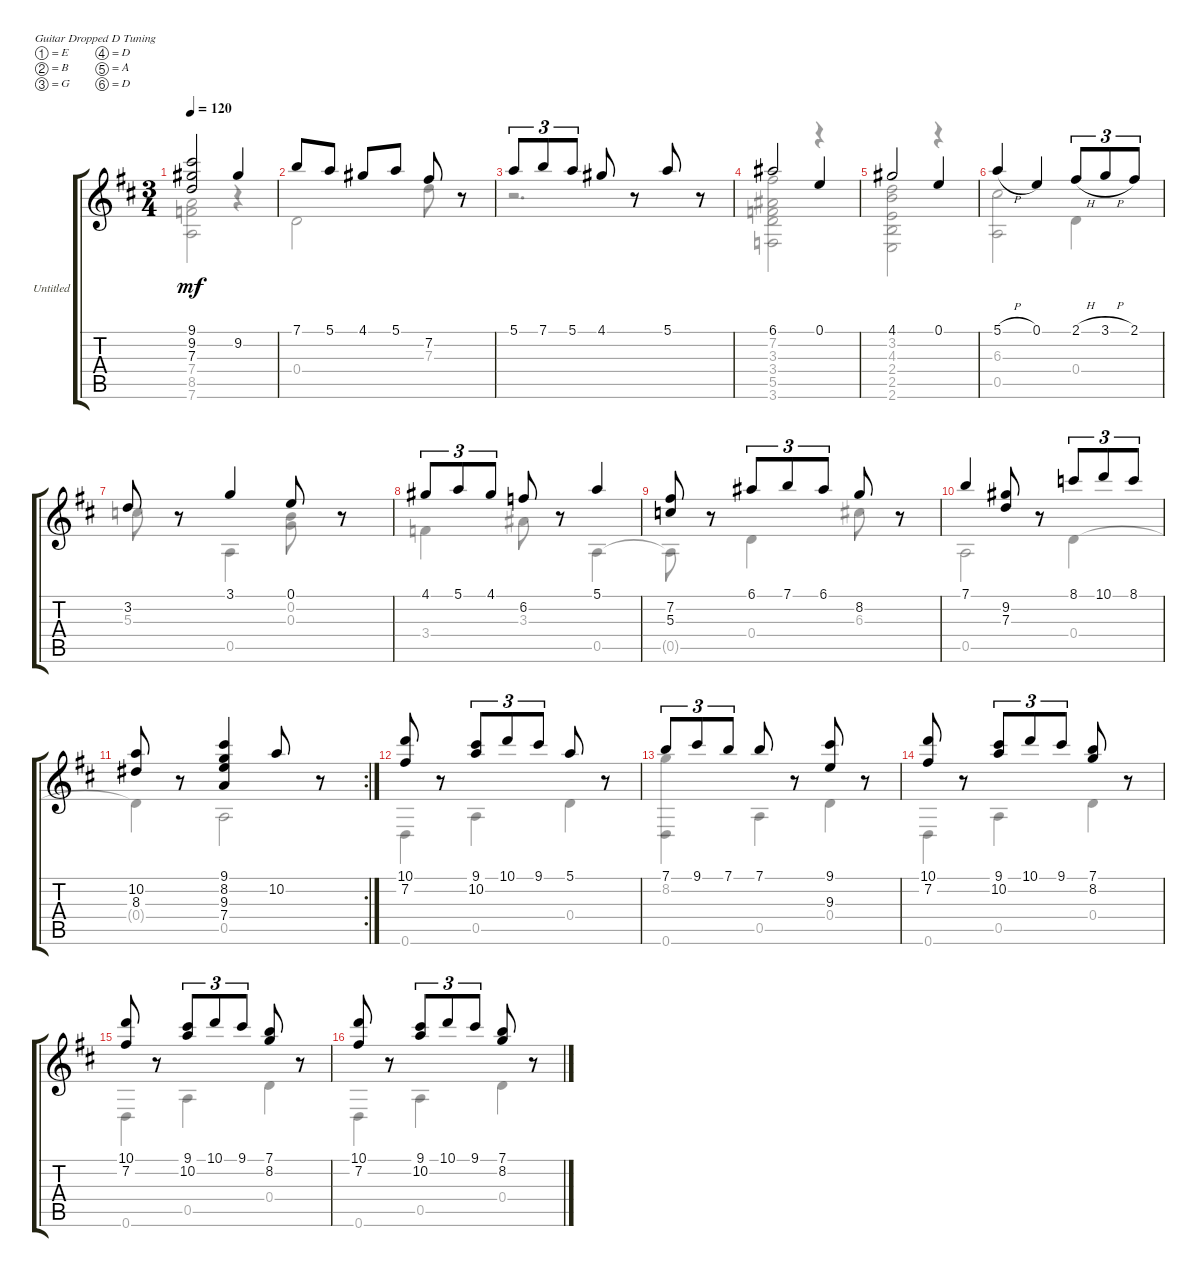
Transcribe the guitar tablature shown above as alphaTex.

\bracketExtendMode groupsimilarinstruments
\firstSystemTrackNameOrientation horizontal
\otherSystemsTrackNameOrientation horizontal
\track ("Untitled" "Untitled") {instrument acousticguitarnylon}
\staff {score tabs}
\tuning (E4 B3 G3 D3 A2 D2)
\voice
\ts (3 4)
\tempo 120
\clef g2
\ks d
(9.1 9.2 7.3).2{dy mf} 9.2.4 |
7.1.8 5.1.8 4.1.8 5.1.8 7.2.8 r.8 |
5.1.8{tu (3 2)} 7.1.8{tu (3 2)} 5.1.8{tu (3 2)} 4.1.8 r.8 5.1.8 r.8 |
6.1.2 0.1.4 |
4.1.2 0.1.4 |
5.1{h}.4 0.1.4 2.1{h}.8{tu (3 2)} 3.1{h}.8{tu (3 2)} 2.1.8{tu (3 2)} |
3.2.8 r.8 3.1.4 0.1.8 r.8 |
4.1.8{tu (3 2)} 5.1.8{tu (3 2)} 4.1.8{tu (3 2)} 6.2.8 r.8 5.1.4 |
(7.2 5.3).8 r.8 6.1.8{tu (3 2)} 7.1.8{tu (3 2)} 6.1.8{tu (3 2)} 8.2.8 r.8 |
7.1.4 (9.2 7.3).8 r.8 8.1.8{tu (3 2)} 10.1.8{tu (3 2)} 8.1.8{tu (3 2)} |
\rc 2
(10.2 8.3).8 r.8 (9.1 8.2 9.3 7.4).4 10.2.8 r.8 |
(10.1 7.2).8 r.8 (9.1 10.2).8{tu (3 2)} 10.1.8{tu (3 2)} 9.1.8{tu (3 2)} 5.1.8 r.8 |
7.1.8{tu (3 2)} 9.1.8{tu (3 2)} 7.1.8{tu (3 2)} 7.1.8 r.8 (9.1 9.3).8 r.8 |
(10.1 7.2).8 r.8 (9.1 10.2).8{tu (3 2)} 10.1.8{tu (3 2)} 9.1.8{tu (3 2)} (7.1 8.2).8 r.8 |
(10.1 7.2).8 r.8 (9.1 10.2).8{tu (3 2)} 10.1.8{tu (3 2)} 9.1.8{tu (3 2)} (7.1 8.2).8 r.8 |
(10.1 7.2).8 r.8 (9.1 10.2).8{tu (3 2)} 10.1.8{tu (3 2)} 9.1.8{tu (3 2)} (7.1 8.2).8 r.8
\voice
\clef g2
\ottava regular
\simile none
\ks d
(7.4 8.5 7.6).2{dy mf} r.4 |
0.4.2 7.3.8 r.8 |
r.2{d} |
(7.2 3.3 3.4 5.5 3.6).2 r.4 |
(3.2 4.3 2.4 2.5 2.6).2 r.4 |
(6.3 0.5).2 0.4.4 |
5.3.8 r.8 0.5.4 (0.2 0.3).8 r.8 |
3.4.4 3.3.8 r.8 0.5.4 |
0.5{t}.8 r.8 0.4.4 6.3.8 r.8 |
0.5.2 0.4.4 |
0.4{t}.4 0.5.2 |
0.6.4 0.5.4 0.4.4 |
(8.2 0.6).4 0.5.4 0.4.4 |
0.6.4 0.5.4 0.4.4 |
0.6.4 0.5.4 0.4.4 |
0.6.4 0.5.4 0.4.4
